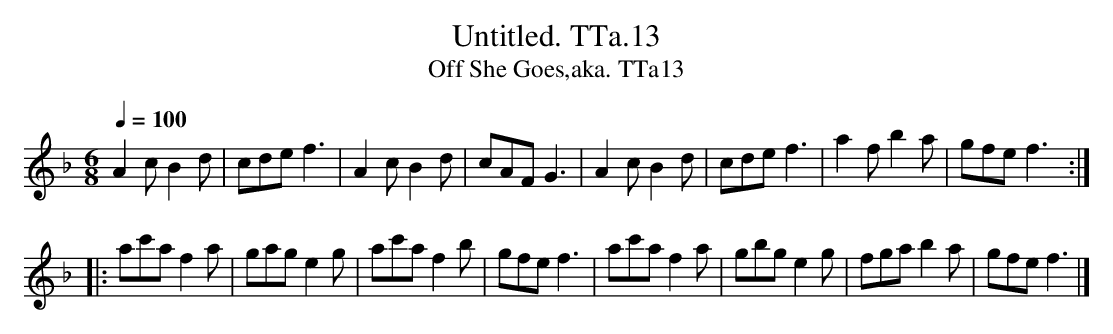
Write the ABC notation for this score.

X:1
T:Untitled. TTa.13
T:Off She Goes,aka. TTa13
M:6/8
L:1/8
Q:1/4=100
K:F
A2cB2d|cdef3|A2cB2d|cAFG3|A2cB2d|cdef3|a2fb2a|gfef3:|
|:ac'a f2a|gage2g|ac'a f2b|gfef3|ac'af2a|gbge2g|fgab2a|gfef3|]
